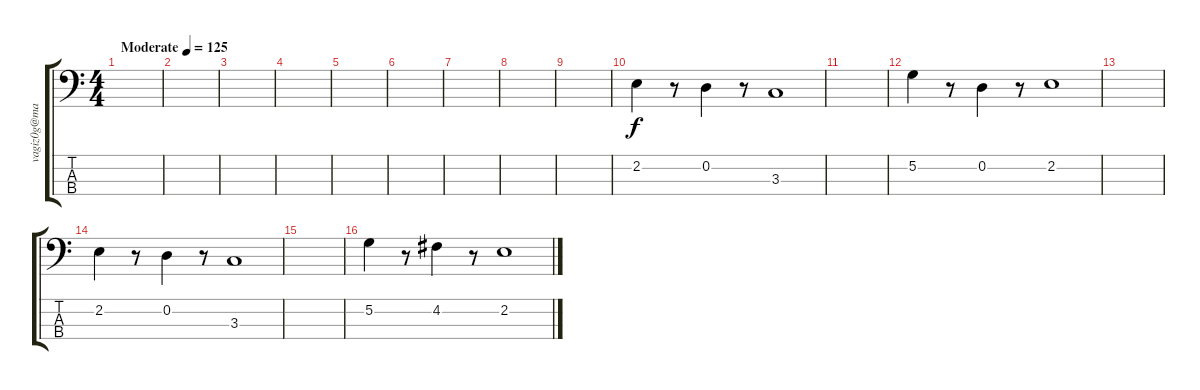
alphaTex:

\track ("" "vagiz0g@ma") {instrument electricbassfinger}
\staff {score tabs}
\tuning (G2 D2 A1 E1) {hide}
\ts (4 4)
\tempo (125 "Moderate")
\clef f4
\ks c
|
|
|
|
|
|
|
|
|
2.2.4 r.8 0.2.4 r.8 3.3.1 |
|
5.2.4 r.8 0.2.4 r.8 2.2.1 |
|
2.2.4 r.8 0.2.4 r.8 3.3.1 |
|
5.2.4 r.8 4.2.4 r.8 2.2.1
